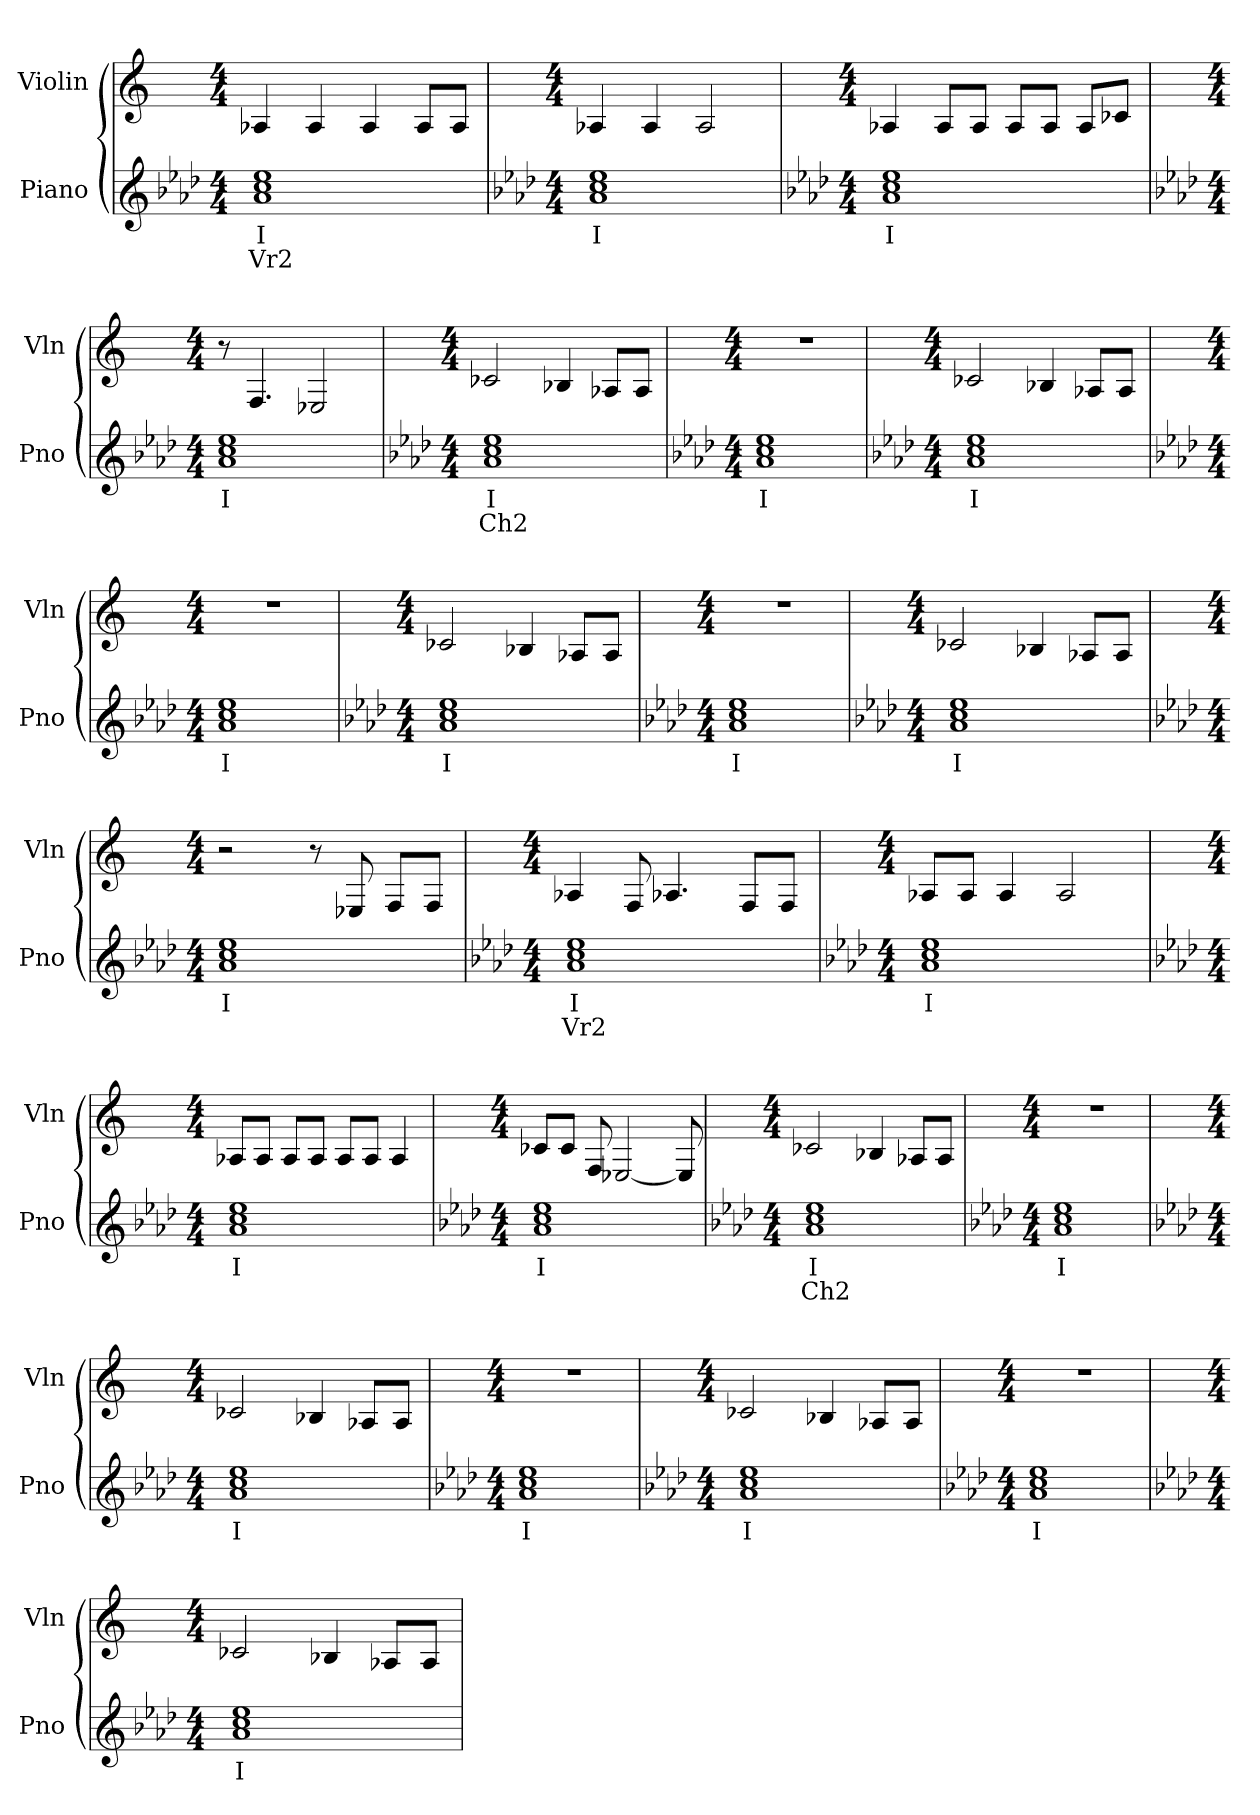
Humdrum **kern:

**kern	**text	**text	**kern
*part2	*part2	*part2	*part1
*staff2	*staff2	*staff2	*staff1
*I"Piano	*	*	*I"Violin
*I'Pno	*	*	*I'Vln
*k[b-e-a-d-]	*	*	*
*A-:	*	*	*
*M4/4	*	*	*M4/4
=	=	=	=
1a- 1cc 1ee-	I	Vr2	4A-X
.	.	.	4A-
.	.	.	4A-
.	.	.	8A-L
.	.	.	8A-J
=	=	=	=
*k[b-e-a-d-]	*	*	*
*A-:	*	*	*
*M4/4	*	*	*M4/4
1a- 1cc 1ee-	I	.	4A-X
.	.	.	4A-
.	.	.	2A-
=	=	=	=
*k[b-e-a-d-]	*	*	*
*A-:	*	*	*
*M4/4	*	*	*M4/4
1a- 1cc 1ee-	I	.	4A-X
.	.	.	8A-L
.	.	.	8A-J
.	.	.	8A-L
.	.	.	8A-J
.	.	.	8A-L
.	.	.	8c-XJ
=	=	=	=
*k[b-e-a-d-]	*	*	*
*A-:	*	*	*
*M4/4	*	*	*M4/4
1a- 1cc 1ee-	I	.	8r
.	.	.	4.F
.	.	.	2E-X
=	=	=	=
*k[b-e-a-d-]	*	*	*
*A-:	*	*	*
*M4/4	*	*	*M4/4
1a- 1cc 1ee-	I	Ch2	2c-X
.	.	.	4B-X
.	.	.	8A-XL
.	.	.	8A-J
=	=	=	=
*k[b-e-a-d-]	*	*	*
*A-:	*	*	*
*M4/4	*	*	*M4/4
1a- 1cc 1ee-	I	.	1r
=	=	=	=
*k[b-e-a-d-]	*	*	*
*A-:	*	*	*
*M4/4	*	*	*M4/4
1a- 1cc 1ee-	I	.	2c-X
.	.	.	4B-X
.	.	.	8A-XL
.	.	.	8A-J
=	=	=	=
*k[b-e-a-d-]	*	*	*
*A-:	*	*	*
*M4/4	*	*	*M4/4
1a- 1cc 1ee-	I	.	1r
=	=	=	=
*k[b-e-a-d-]	*	*	*
*A-:	*	*	*
*M4/4	*	*	*M4/4
1a- 1cc 1ee-	I	.	2c-X
.	.	.	4B-X
.	.	.	8A-XL
.	.	.	8A-J
=	=	=	=
*k[b-e-a-d-]	*	*	*
*A-:	*	*	*
*M4/4	*	*	*M4/4
1a- 1cc 1ee-	I	.	1r
=	=	=	=
*k[b-e-a-d-]	*	*	*
*A-:	*	*	*
*M4/4	*	*	*M4/4
1a- 1cc 1ee-	I	.	2c-X
.	.	.	4B-X
.	.	.	8A-XL
.	.	.	8A-J
=	=	=	=
*k[b-e-a-d-]	*	*	*
*A-:	*	*	*
*M4/4	*	*	*M4/4
1a- 1cc 1ee-	I	.	2r
.	.	.	8r
.	.	.	8E-X
.	.	.	8FL
.	.	.	8FJ
=	=	=	=
*k[b-e-a-d-]	*	*	*
*A-:	*	*	*
*M4/4	*	*	*M4/4
1a- 1cc 1ee-	I	Vr2	4A-X
.	.	.	8F
.	.	.	4.A-X
.	.	.	8FL
.	.	.	8FJ
=	=	=	=
*k[b-e-a-d-]	*	*	*
*A-:	*	*	*
*M4/4	*	*	*M4/4
1a- 1cc 1ee-	I	.	8A-XL
.	.	.	8A-J
.	.	.	4A-
.	.	.	2A-
=	=	=	=
*k[b-e-a-d-]	*	*	*
*A-:	*	*	*
*M4/4	*	*	*M4/4
1a- 1cc 1ee-	I	.	8A-XL
.	.	.	8A-J
.	.	.	8A-L
.	.	.	8A-J
.	.	.	8A-L
.	.	.	8A-J
.	.	.	4A-
=	=	=	=
*k[b-e-a-d-]	*	*	*
*A-:	*	*	*
*M4/4	*	*	*M4/4
1a- 1cc 1ee-	I	.	8c-XL
.	.	.	8c-J
.	.	.	8F
.	.	.	[2E-X
.	.	.	8E-]
=	=	=	=
*k[b-e-a-d-]	*	*	*
*A-:	*	*	*
*M4/4	*	*	*M4/4
1a- 1cc 1ee-	I	Ch2	2c-X
.	.	.	4B-X
.	.	.	8A-XL
.	.	.	8A-J
=	=	=	=
*k[b-e-a-d-]	*	*	*
*A-:	*	*	*
*M4/4	*	*	*M4/4
1a- 1cc 1ee-	I	.	1r
=	=	=	=
*k[b-e-a-d-]	*	*	*
*A-:	*	*	*
*M4/4	*	*	*M4/4
1a- 1cc 1ee-	I	.	2c-X
.	.	.	4B-X
.	.	.	8A-XL
.	.	.	8A-J
=	=	=	=
*k[b-e-a-d-]	*	*	*
*A-:	*	*	*
*M4/4	*	*	*M4/4
1a- 1cc 1ee-	I	.	1r
=	=	=	=
*k[b-e-a-d-]	*	*	*
*A-:	*	*	*
*M4/4	*	*	*M4/4
1a- 1cc 1ee-	I	.	2c-X
.	.	.	4B-X
.	.	.	8A-XL
.	.	.	8A-J
=	=	=	=
*k[b-e-a-d-]	*	*	*
*A-:	*	*	*
*M4/4	*	*	*M4/4
1a- 1cc 1ee-	I	.	1r
=	=	=	=
*k[b-e-a-d-]	*	*	*
*A-:	*	*	*
*M4/4	*	*	*M4/4
1a- 1cc 1ee-	I	.	2c-X
.	.	.	4B-X
.	.	.	8A-XL
.	.	.	8A-J
=	=	=	=
*-	*-	*-	*-
